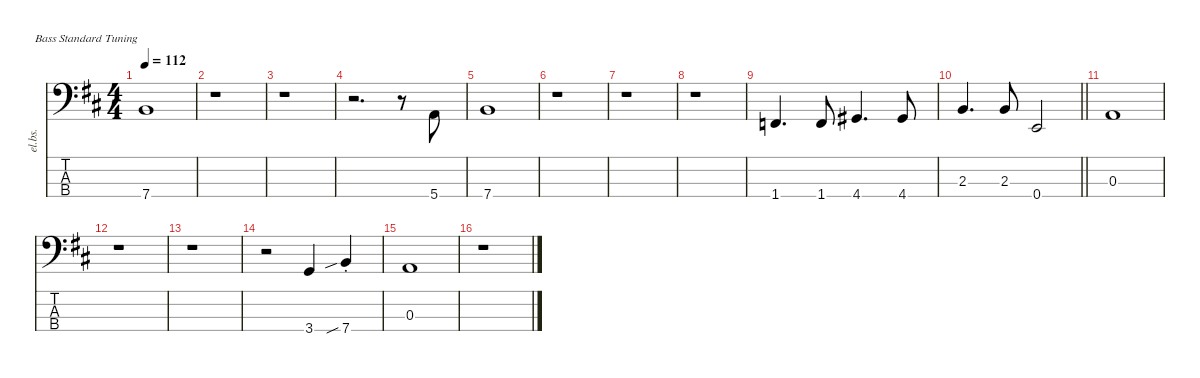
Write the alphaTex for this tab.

\defaultSystemsLayout 4
\hideDynamics
\bracketExtendMode nobrackets
\otherSystemsTrackNameOrientation horizontal
\track ("Cliff - Bass" "el.bs.") {defaultSystemsLayout 8 instrument electricbassfinger}
\staff {score tabs}
\tuning (G2 D2 A1 E1)
\ts (4 4)
\tempo 112
\clef f4
\ks bminor
7.4{acc forcenatural}.1{dy f beam Up} |
r.1{beam Down} |
r.1{beam Down} |
r.2{d beam Down} r.8{beam Down} 5.4{acc forcenatural}.8{beam Up} |
7.4{acc forcenatural}.1{beam Up} |
r.1{beam Down} |
r.1{beam Down} |
r.1{beam Down} |
1.4{acc forcenatural}.4{d beam Up} 1.4{acc forcenatural}.8{beam Up} 4.4{acc #}.4{d beam Up} 4.4{acc #}.8{beam Up} |
\barLineRight lightlight
2.3{acc forcenatural}.4{d beam Up} 2.3{acc forcenatural}.8{beam Up} 0.4{acc forcenatural}.2{beam Up} |
0.3{acc forcenatural}.1{beam Up} |
r.1{beam Down} |
r.1{beam Down} |
r.2{beam Down} 3.4{acc forcenatural}.4{beam Up} 7.4{sib st acc forcenatural}.4{beam Up} |
0.3{acc forcenatural}.1{beam Up} |
r.1{beam Down}
